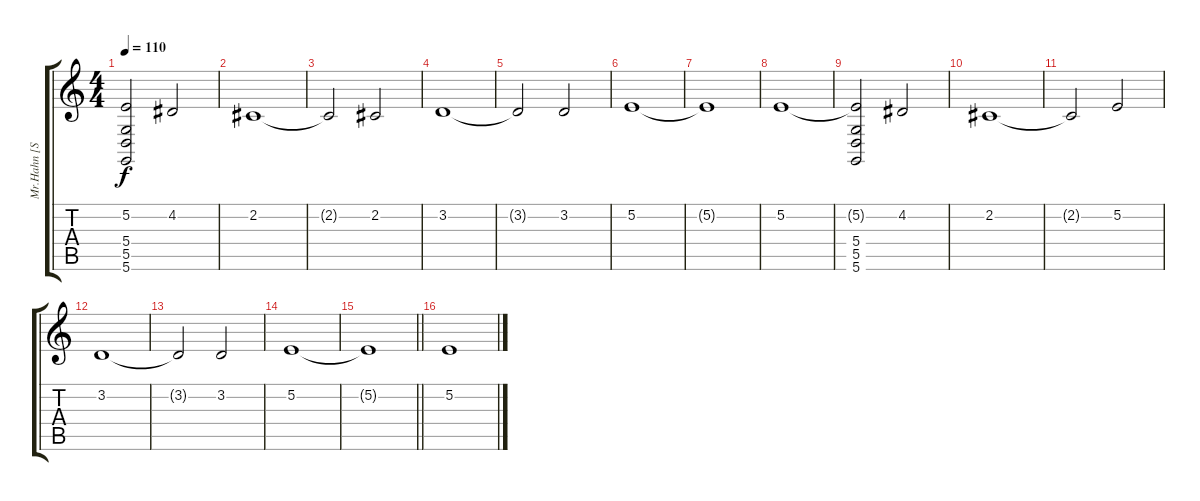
\track ("Mr.Hahn [Sampler1]" "Mr.Hahn [S") {instrument pad5bowed}
\staff {score tabs}
\tuning (E4 B3 G3 D3 A2 D2) {hide}
\ts (4 4)
\tempo 110
\clef g2
\ks c
(5.2{t} 5.4 5.5 5.6).2{dy f} 4.2.2 |
2.2.1 |
2.2{t}.2 2.2.2 |
3.2.1 |
3.2{t}.2 3.2.2 |
5.2.1 |
5.2{t}.1 |
5.2.1{volume 9} |
(5.2{t} 5.4 5.5 5.6).2 4.2.2 |
2.2.1 |
2.2{t}.2 5.2.2 |
3.2.1 |
3.2{t}.2 3.2.2 |
5.2.1 |
\barLineRight lightlight
5.2{t}.1 |
5.2.1{volume 9}
